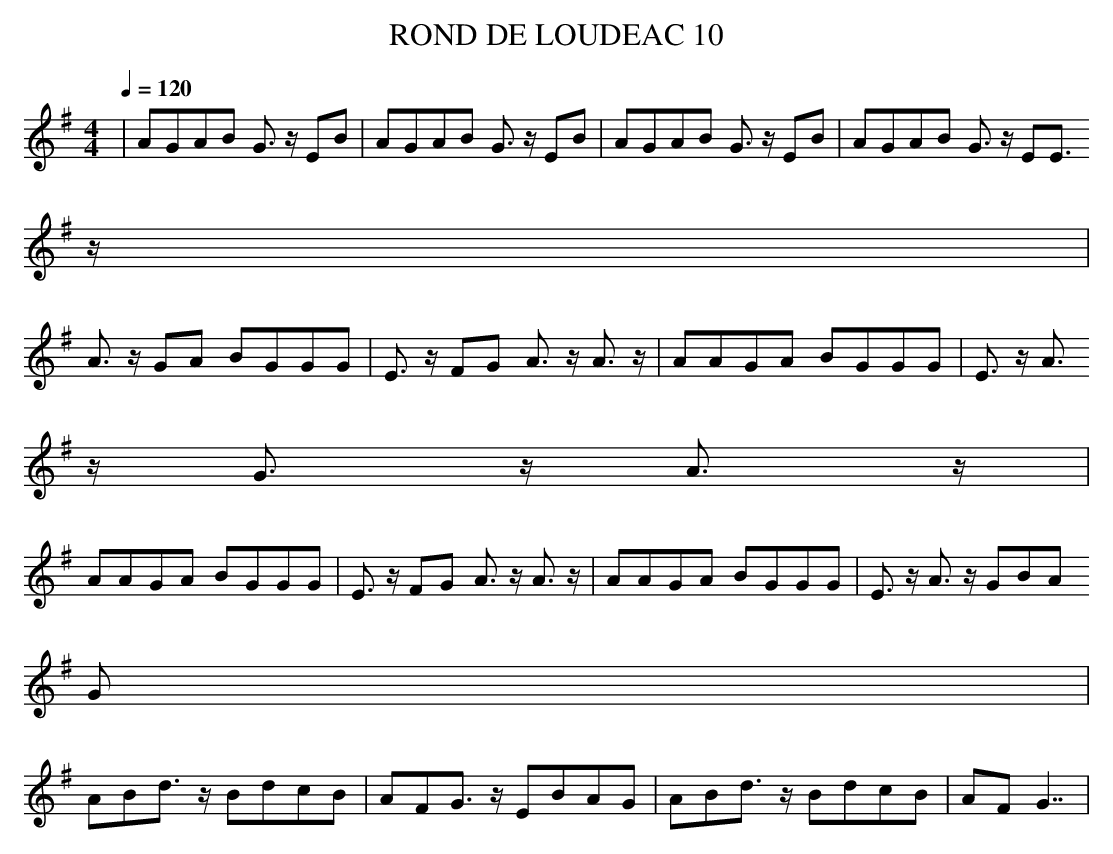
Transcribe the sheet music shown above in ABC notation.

X:1
T:ROND DE LOUDEAC 10
M:4/4
L:1/8
Q:1/4=120
K:G
|AGAB G3/2 z/2 EB|AGAB G3/2 z/2 EB|AGAB G3/2 z/2 EB|AGAB G3/2 z/2 EE3/2
z/2 |
A3/2 z/2 GA BGGG|E3/2 z/2 FG A3/2 z/2 A3/2 z/2 |AAGA BGGG|E3/2 z/2 A3/2
z/2 G3/2 z/2 A3/2 z/2 |
AAGA BGGG|E3/2 z/2 FG A3/2 z/2 A3/2 z/2 |AAGA BGGG|E3/2 z/2 A3/2 z/2 GBA
G|
ABd3/2 z/2 BdcB|AFG3/2 z/2 EBAG|ABd3/2 z/2 BdcB|AFG7/2|
